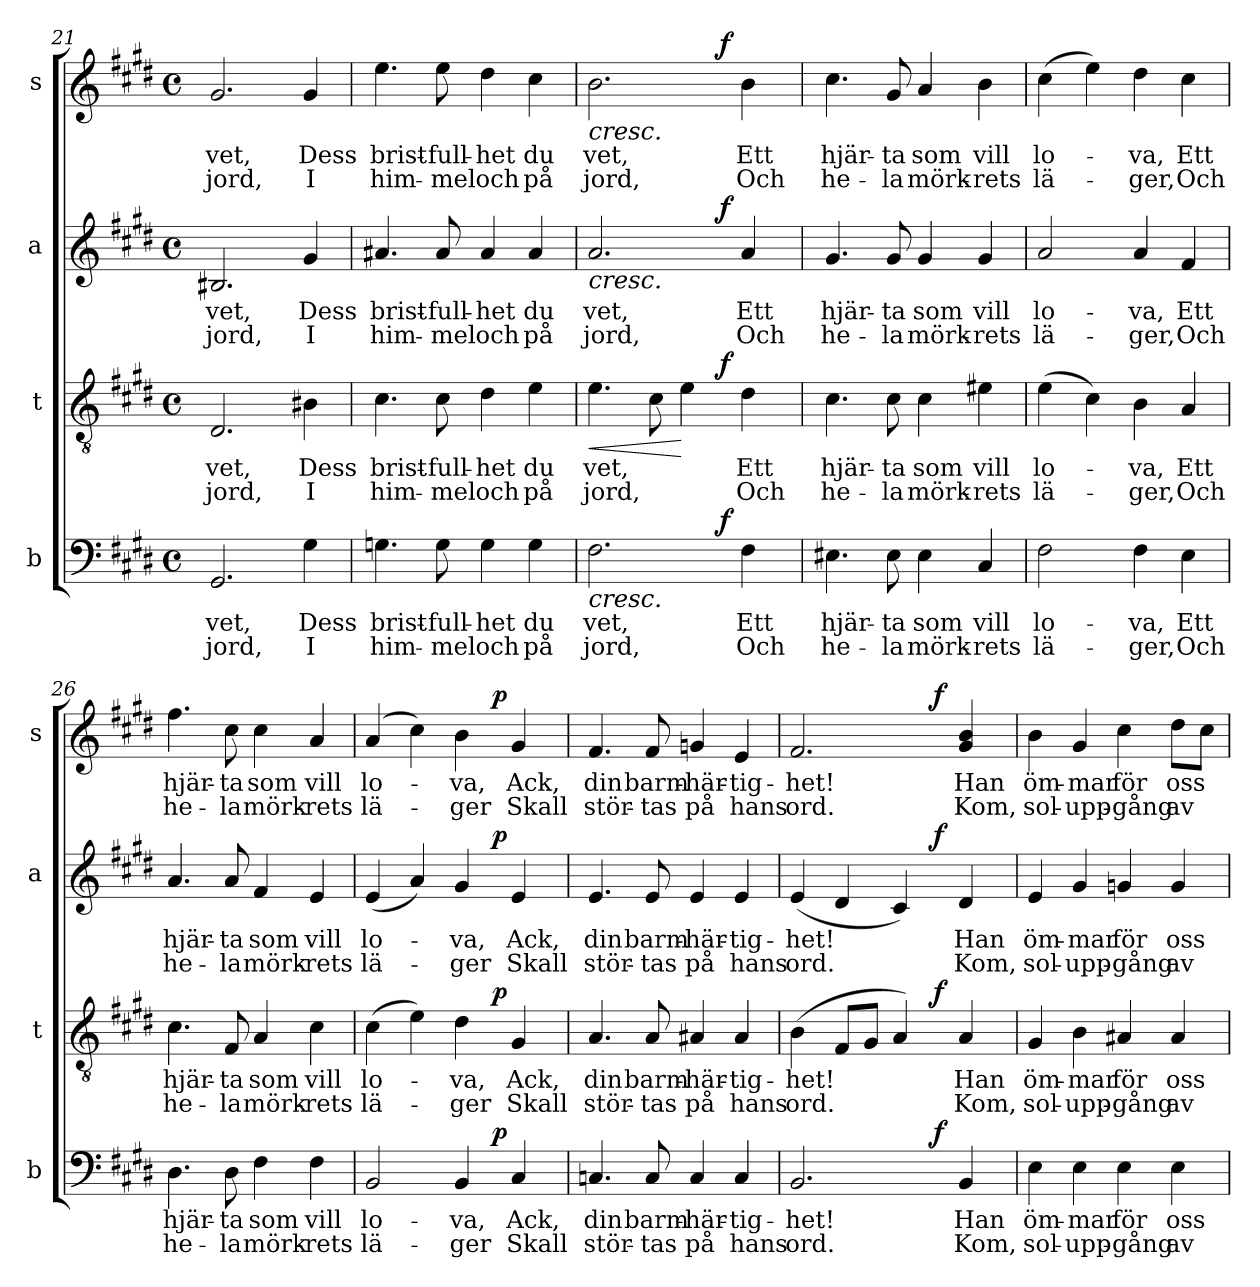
**kern	**text	**text	**dynam	**kern	**text	**text	**dynam	**kern	**text	**text	**dynam	**kern	**text	**text	**dynam
*part4	*part4	*part4	*part4	*part3	*part3	*part3	*part3	*part2	*part2	*part2	*part2	*part1	*part1	*part1	*part1
*staff4	*staff4	*staff4	*staff4	*staff3	*staff3	*staff3	*staff3	*staff2	*staff2	*staff2	*staff2	*staff1	*staff1	*staff1	*staff1
*I"b	*	*	*	*I"t	*	*	*	*I"a	*	*	*	*I"s	*	*	*
*I'b	*	*	*	*I't	*	*	*	*I'a	*	*	*	*I's	*	*	*
!!LO:LB:g=z
*clefF4	*	*	*	*clefGv2	*	*	*	*clefG2	*	*	*	*clefG2	*	*	*
*k[f#c#g#d#]	*	*	*	*k[f#c#g#d#]	*	*	*	*k[f#c#g#d#]	*	*	*	*k[f#c#g#d#]	*	*	*
*E:	*	*	*	*E:	*	*	*	*E:	*	*	*	*E:	*	*	*
*M4/4	*	*	*	*M4/4	*	*	*	*M4/4	*	*	*	*M4/4	*	*	*
*met(c)	*	*	*	*met(c)	*	*	*	*met(c)	*	*	*	*met(c)	*	*	*
=21	=21	=21	=21	=21	=21	=21	=21	=21	=21	=21	=21	=21	=21	=21	=21
2.GG#/	vet,	jord,	.	2.D#/	vet,	jord,	.	2.B#X/	vet,	jord,	.	2.g#/	vet,	jord,	.
4G#\	Dess	I	.	4B#X\	Dess	I	.	4g#/	Dess	I	.	4g#/	Dess	I	.
=22	=22	=22	=22	=22	=22	=22	=22	=22	=22	=22	=22	=22	=22	=22	=22
4.Gn\	brist-	him-	.	4.c#\	brist-	him-	.	4.a#X/	brist-	him-	.	4.ee\	brist-	him-	.
8G\	-full-	-mel	.	8c#\	-full-	-mel	.	8a#/	-full-	-mel	.	8ee\	-full-	-mel	.
4G\	-het	och	.	4d#\	-het	och	.	4a#/	-het	och	.	4dd#\	-het	och	.
4G\	du	på	.	4e\	du	på	.	4a#/	du	på	.	4cc#\	du	på	.
=23	=23	=23	=23	=23	=23	=23	=23	=23	=23	=23	=23	=23	=23	=23	=23
!	!	!	!LO:HP:b	!	!	!	!LO:HP:b	!	!	!	!LO:HP:b	!	!	!	!LO:HP:b
*^	*	*	*	*^	*	*	*	*^	*	*	*	*^	*	*	*
2.F#\	2ryy	vet,	jord,	<	4.e\	2ryy	vet,	jord,	<	2.a/	2ryy	vet,	jord,	<	2.b\	2ryy	vet,	jord,	<
.	.	.	.	.	8c#\	.	.	.	.	.	.	.	.	.	.	.	.	.	.
.	8.ryy	.	.	.	4e\	8.ryy	.	.	[	.	8.ryy	.	.	.	.	8.ryy	.	.	.
!	!	!	!	!LO:DY:a	!	!	!	!	!LO:DY:a	!	!	!	!	!LO:DY:a	!	!	!	!	!LO:DY:a
.	4ryy	.	.	f	.	4ryy	.	.	f	.	4ryy	.	.	f	.	4ryy	.	.	f
4F#\	.	Ett	Och	[	4d#\	.	Ett	Och	.	4a/	.	Ett	Och	[	4b\	.	Ett	Och	[
.	16ryy	.	.	.	.	16ryy	.	.	.	.	16ryy	.	.	.	.	16ryy	.	.	.
*v	*v	*	*	*	*	*	*	*	*	*v	*v	*	*	*	*v	*v	*	*	*
*	*	*	*	*v	*v	*	*	*	*	*	*	*	*	*	*	*
=24	=24	=24	=24	=24	=24	=24	=24	=24	=24	=24	=24	=24	=24	=24	=24
4.E#X\	hjär-	he-	.	4.c#\	hjär-	he-	.	4.g#/	hjär-	he-	.	4.cc#\	hjär-	he-	.
8E#\	-ta	-la	.	8c#\	-ta	-la	.	8g#/	-ta	-la	.	8g#/	-ta	-la	.
4E#\	som	mörk-	.	4c#\	som	mörk-	.	4g#/	som	mörk-	.	4a/	som	mörk-	.
4C#/	vill	-rets	.	4e#X\	vill	-rets	.	4g#/	vill	-rets	.	4b\	vill	-rets	.
=25	=25	=25	=25	=25	=25	=25	=25	=25	=25	=25	=25	=25	=25	=25	=25
2F#\	lo-	lä-	.	(4e\	lo-	lä-	.	2a/	lo-	lä-	.	(4cc#\	lo-	lä-	.
.	.	.	.	4c#\)	.	.	.	.	.	.	.	4ee\)	.	.	.
4F#\	-va,	-ger,	.	4B\	-va,	-ger,	.	4a/	-va,	-ger,	.	4dd#\	-va,	-ger,	.
4E\	Ett	Och	.	4A/	Ett	Och	.	4f#/	Ett	Och	.	4cc#\	Ett	Och	.
!!LO:LB:g=z
=26	=26	=26	=26	=26	=26	=26	=26	=26	=26	=26	=26	=26	=26	=26	=26
4.D#\	hjär-	he-	.	4.c#\	hjär-	he-	.	4.a/	hjär-	he-	.	4.ff#\	hjär-	he-	.
8D#\	-ta	-la	.	8F#/	-ta	-la	.	8a/	-ta	-la	.	8cc#\	-ta	-la	.
4F#\	som	mörk-	.	4A/	som	mörk-	.	4f#/	som	mörk-	.	4cc#\	som	mörk-	.
4F#\	vill	-rets	.	4c#\	vill	-rets	.	4e/	vill	-rets	.	4a/	vill	-rets	.
=27	=27	=27	=27	=27	=27	=27	=27	=27	=27	=27	=27	=27	=27	=27	=27
*^	*	*	*	*^	*	*	*	*^	*	*	*	*^	*	*	*
2BB/	2ryy	lo-	lä-	.	(4c#\	2ryy	lo-	lä-	.	(4e/	2ryy	lo-	lä-	.	(4a/	2ryy	lo-	lä-	.
.	.	.	.	.	4e\)	.	.	.	.	4a/)	.	.	.	.	4cc#\)	.	.	.	.
4BB/	8.ryy	-va,	-ger	.	4d#\	8.ryy	-va,	-ger	.	4g#/	8.ryy	-va,	-ger	.	4b\	8.ryy	-va,	-ger	.
!	!	!	!	!LO:DY:a	!	!	!	!	!LO:DY:a	!	!	!	!	!LO:DY:a	!	!	!	!	!LO:DY:a
.	4ryy	.	.	p	.	4ryy	.	.	p	.	4ryy	.	.	p	.	4ryy	.	.	p
4C#/	.	Ack,	Skall	.	4G#/	.	Ack,	Skall	.	4e/	.	Ack,	Skall	.	4g#/	.	Ack,	Skall	.
.	16ryy	.	.	.	.	16ryy	.	.	.	.	16ryy	.	.	.	.	16ryy	.	.	.
*v	*v	*	*	*	*	*	*	*	*	*v	*v	*	*	*	*v	*v	*	*	*
*	*	*	*	*v	*v	*	*	*	*	*	*	*	*	*	*	*
=28	=28	=28	=28	=28	=28	=28	=28	=28	=28	=28	=28	=28	=28	=28	=28
4.Cn/	din	stör-	.	4.A/	din	stör-	.	4.e/	din	stör-	.	4.f#/	din	stör-	.
8C/	barm-	-tas	.	8A/	barm-	-tas	.	8e/	barm-	-tas	.	8f#/	barm-	-tas	.
4C/	-här-	på	.	4A#X/	-här-	på	.	4e/	-här-	på	.	4gn/	-här-	på	.
4C/	-tig-	hans	.	4A#/	-tig-	hans	.	4e/	-tig-	hans	.	4e/	-tig-	hans	.
=29	=29	=29	=29	=29	=29	=29	=29	=29	=29	=29	=29	=29	=29	=29	=29
*^	*	*	*	*^	*	*	*	*^	*	*	*	*^	*	*	*
2.BB/	2ryy	-het!	ord.	.	(4B\	2ryy	-het!	ord.	.	(4e/	2ryy	-het!	ord.	.	2.f#/	2ryy	-het!	ord.	.
.	.	.	.	.	8F#/L	.	.	.	.	4d#/	.	.	.	.	.	.	.	.	.
.	.	.	.	.	8G#/J	.	.	.	.	.	.	.	.	.	.	.	.	.	.
.	8ryy	.	.	.	4A/)	8ryy	.	.	.	4c#/)	8ryy	.	.	.	.	8ryy	.	.	.
.	32ryy	.	.	.	.	32ryy	.	.	.	.	32ryy	.	.	.	.	32ryy	.	.	.
!	!	!	!	!LO:DY:b	!	!	!	!	!LO:DY:b	!	!	!	!	!LO:DY:b	!	!	!	!	!LO:DY:b
.	4ryy	.	.	f	.	4ryy	.	.	f	.	4ryy	.	.	f	.	4ryy	.	.	f
4BB/	.	Han	Kom,	.	4A/	.	Han	Kom,	.	4d#/	.	Han	Kom,	.	4g#/ 4b/	.	Han	Kom,	.
.	16.ryy	.	.	.	.	16.ryy	.	.	.	.	16.ryy	.	.	.	.	16.ryy	.	.	.
*v	*v	*	*	*	*	*	*	*	*	*v	*v	*	*	*	*v	*v	*	*	*
*	*	*	*	*v	*v	*	*	*	*	*	*	*	*	*	*	*
=30	=30	=30	=30	=30	=30	=30	=30	=30	=30	=30	=30	=30	=30	=30	=30
4E\	öm-	sol-	.	4G#/	öm-	sol-	.	4e/	öm-	sol-	.	4b\	öm-	sol-	.
4E\	-mar	-upp-	.	4B\	-mar	-upp-	.	4g#/	-mar	-upp-	.	4g#/	-mar	-upp-	.
4E\	för	-gång	.	4A#X/	för	-gång	.	4gn/	för	-gång	.	4cc#\	för	-gång	.
4E\	oss	av	.	4A#/	oss	av	.	4g/	oss	av	.	8dd#\L	oss	av	.
.	.	.	.	.	.	.	.	.	.	.	.	8cc#\J	.	.	.
=	=	=	=	=	=	=	=	=	=	=	=	=	=	=	=
*-	*-	*-	*-	*-	*-	*-	*-	*-	*-	*-	*-	*-	*-	*-	*-
